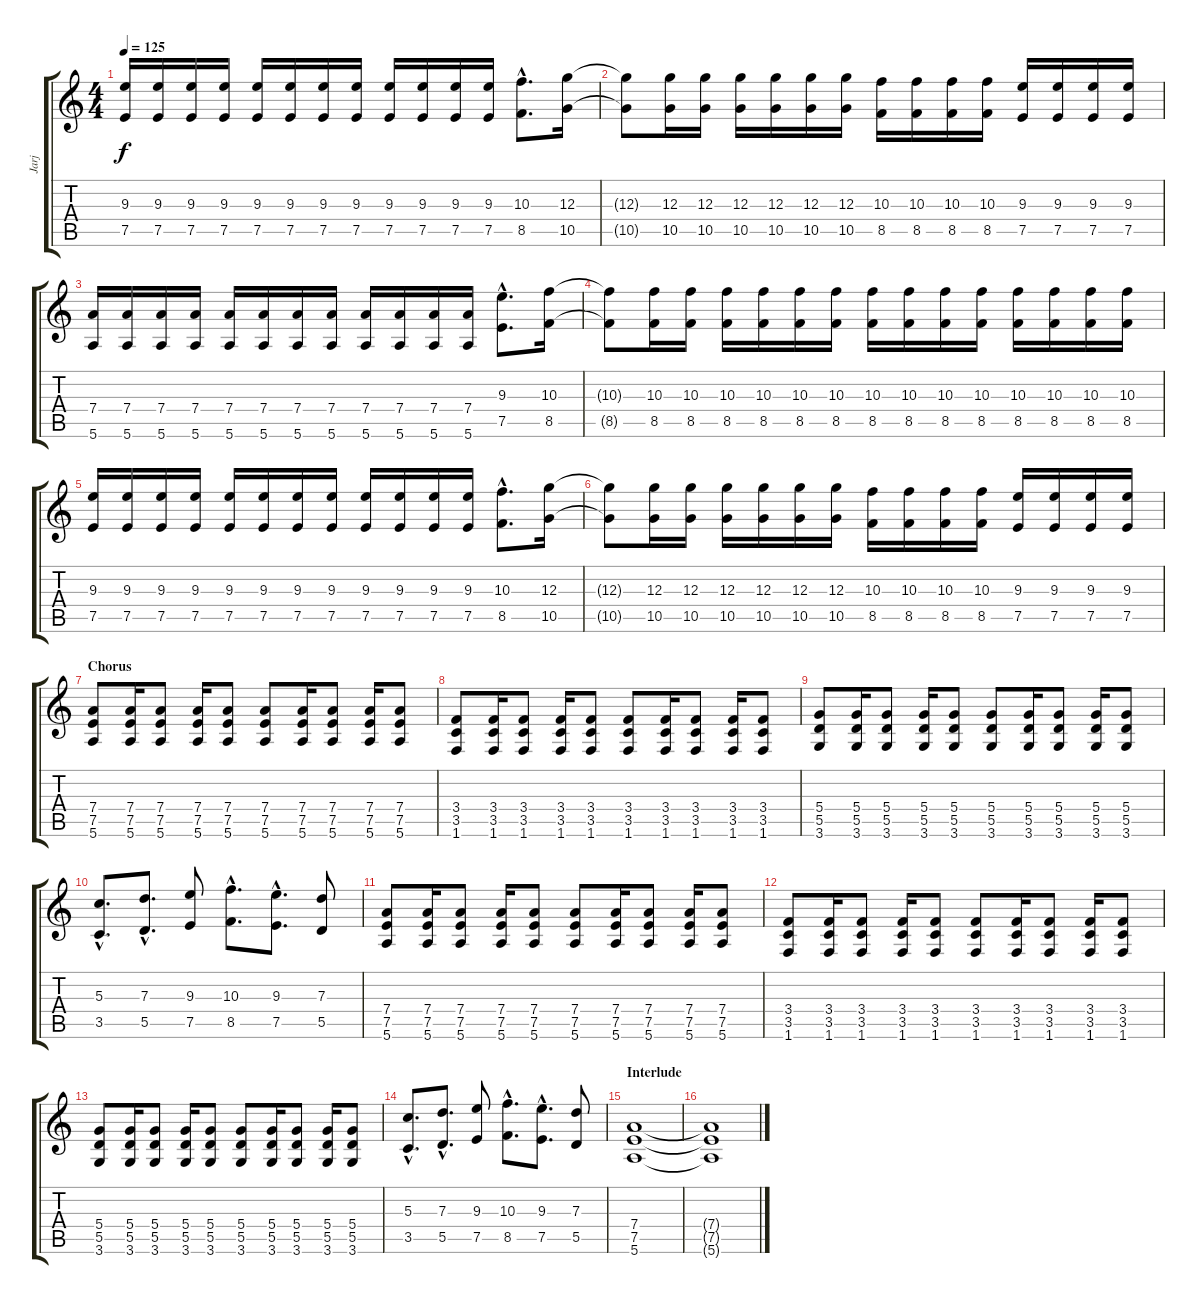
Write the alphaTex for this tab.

\track ("Jarj" "Jarj") {instrument distortionguitar}
\staff {score tabs}
\tuning (E4 B3 G3 D3 A2 E2) {hide}
\ts (4 4)
\tempo 125
\clef g2
\ks c
(9.3 7.5).16{dy f} (9.3 7.5).16 (9.3 7.5).16 (9.3 7.5).16 (9.3 7.5).16 (9.3 7.5).16 (9.3 7.5).16 (9.3 7.5).16 (9.3 7.5).16 (9.3 7.5).16 (9.3 7.5).16 (9.3 7.5).16 (10.3{hac} 8.5{hac}).8{d} (12.3 10.5).16 |
(12.3{t} 10.5{t}).8 (12.3 10.5).16 (12.3 10.5).16 (12.3 10.5).16 (12.3 10.5).16 (12.3 10.5).16 (12.3 10.5).16 (10.3 8.5).16 (10.3 8.5).16 (10.3 8.5).16 (10.3 8.5).16 (9.3 7.5).16 (9.3 7.5).16 (9.3 7.5).16 (9.3 7.5).16 |
(7.4 5.6).16 (7.4 5.6).16 (7.4 5.6).16 (7.4 5.6).16 (7.4 5.6).16 (7.4 5.6).16 (7.4 5.6).16 (7.4 5.6).16 (7.4 5.6).16 (7.4 5.6).16 (7.4 5.6).16 (7.4 5.6).16 (9.3{hac} 7.5{hac}).8{d} (10.3 8.5).16 |
(10.3{t} 8.5{t}).8 (10.3 8.5).16 (10.3 8.5).16 (10.3 8.5).16 (10.3 8.5).16 (10.3 8.5).16 (10.3 8.5).16 (10.3 8.5).16 (10.3 8.5).16 (10.3 8.5).16 (10.3 8.5).16 (10.3 8.5).16 (10.3 8.5).16 (10.3 8.5).16 (10.3 8.5).16 |
(9.3 7.5).16 (9.3 7.5).16 (9.3 7.5).16 (9.3 7.5).16 (9.3 7.5).16 (9.3 7.5).16 (9.3 7.5).16 (9.3 7.5).16 (9.3 7.5).16 (9.3 7.5).16 (9.3 7.5).16 (9.3 7.5).16 (10.3{hac} 8.5{hac}).8{d} (12.3 10.5).16 |
(12.3{t} 10.5{t}).8 (12.3 10.5).16 (12.3 10.5).16 (12.3 10.5).16 (12.3 10.5).16 (12.3 10.5).16 (12.3 10.5).16 (10.3 8.5).16 (10.3 8.5).16 (10.3 8.5).16 (10.3 8.5).16 (9.3 7.5).16 (9.3 7.5).16 (9.3 7.5).16 (9.3 7.5).16 |
\section ("" "Chorus")
(7.4 7.5 5.6).8{volume 11} (7.4 7.5 5.6).16 (7.4 7.5 5.6).8 (7.4 7.5 5.6).16 (7.4 7.5 5.6).8 (7.4 7.5 5.6).8 (7.4 7.5 5.6).16 (7.4 7.5 5.6).8 (7.4 7.5 5.6).16 (7.4 7.5 5.6).8 |
(3.4 3.5 1.6).8 (3.4 3.5 1.6).16 (3.4 3.5 1.6).8 (3.4 3.5 1.6).16 (3.4 3.5 1.6).8 (3.4 3.5 1.6).8 (3.4 3.5 1.6).16 (3.4 3.5 1.6).8 (3.4 3.5 1.6).16 (3.4 3.5 1.6).8 |
(5.4 5.5 3.6).8 (5.4 5.5 3.6).16 (5.4 5.5 3.6).8 (5.4 5.5 3.6).16 (5.4 5.5 3.6).8 (5.4 5.5 3.6).8 (5.4 5.5 3.6).16 (5.4 5.5 3.6).8 (5.4 5.5 3.6).16 (5.4 5.5 3.6).8 |
(5.3{hac} 3.5{hac}).8{d} (7.3{hac} 5.5{hac}).8{d} (9.3 7.5).8 (10.3{hac} 8.5{hac}).8{d} (9.3{hac} 7.5{hac}).8{d} (7.3 5.5).8 |
(7.4 7.5 5.6).8 (7.4 7.5 5.6).16 (7.4 7.5 5.6).8 (7.4 7.5 5.6).16 (7.4 7.5 5.6).8 (7.4 7.5 5.6).8 (7.4 7.5 5.6).16 (7.4 7.5 5.6).8 (7.4 7.5 5.6).16 (7.4 7.5 5.6).8 |
(3.4 3.5 1.6).8 (3.4 3.5 1.6).16 (3.4 3.5 1.6).8 (3.4 3.5 1.6).16 (3.4 3.5 1.6).8 (3.4 3.5 1.6).8 (3.4 3.5 1.6).16 (3.4 3.5 1.6).8 (3.4 3.5 1.6).16 (3.4 3.5 1.6).8 |
(5.4 5.5 3.6).8 (5.4 5.5 3.6).16 (5.4 5.5 3.6).8 (5.4 5.5 3.6).16 (5.4 5.5 3.6).8 (5.4 5.5 3.6).8 (5.4 5.5 3.6).16 (5.4 5.5 3.6).8 (5.4 5.5 3.6).16 (5.4 5.5 3.6).8 |
(5.3{hac} 3.5{hac}).8{d} (7.3{hac} 5.5{hac}).8{d} (9.3 7.5).8 (10.3{hac} 8.5{hac}).8{d} (9.3{hac} 7.5{hac}).8{d} (7.3 5.5).8 |
\section ("" "Interlude")
(7.4 7.5 5.6).1 |
(7.4{t} 7.5{t} 5.6{t}).1
